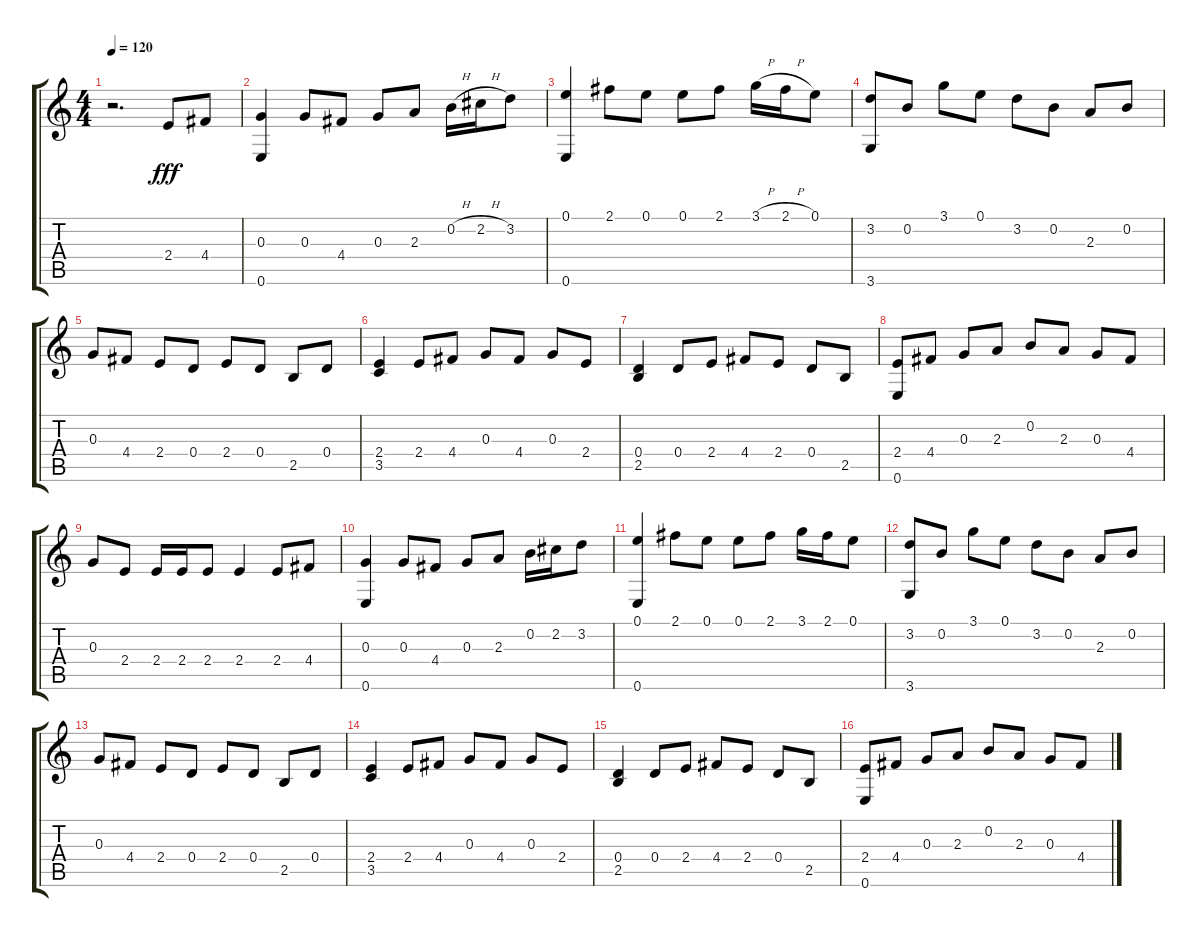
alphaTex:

\track "" {instrument acousticguitarsteel}
\staff {score tabs}
\tuning (E4 B3 G3 D3 A2 E2) {hide}
\ts (4 4)
\tempo 120
\clef g2
\ks c
r.2{d dy fff instrument acousticguitarsteel} 2.4.8 4.4.8 |
(0.3 0.6).4 0.3.8 4.4.8 0.3.8 2.3.8 0.2{h}.16 2.2{h}.16 3.2.8 |
(0.1 0.6).4 2.1.8 0.1.8 0.1.8 2.1.8 3.1{h}.16 2.1{h}.16 0.1.8 |
(3.2 3.6).8 0.2.8 3.1.8 0.1.8 3.2.8 0.2.8 2.3.8 0.2.8 |
0.3.8 4.4.8 2.4.8 0.4.8 2.4.8 0.4.8 2.5.8 0.4.8 |
(2.4 3.5).4 2.4.8 4.4.8 0.3.8 4.4.8 0.3.8 2.4.8 |
(0.4 2.5).4 0.4.8 2.4.8 4.4.8 2.4.8 0.4.8 2.5.8 |
(2.4 0.6).8 4.4.8 0.3.8 2.3.8 0.2.8 2.3.8 0.3.8 4.4.8 |
0.3.8 2.4.8 2.4.16 2.4.16 2.4.8 2.4.4 2.4.8 4.4.8 |
(0.3 0.6).4 0.3.8 4.4.8 0.3.8 2.3.8 0.2.16 2.2.16 3.2.8 |
(0.1 0.6).4 2.1.8 0.1.8 0.1.8 2.1.8 3.1.16 2.1.16 0.1.8 |
(3.2 3.6).8 0.2.8 3.1.8 0.1.8 3.2.8 0.2.8 2.3.8 0.2.8 |
0.3.8 4.4.8 2.4.8 0.4.8 2.4.8 0.4.8 2.5.8 0.4.8 |
(2.4 3.5).4 2.4.8 4.4.8 0.3.8 4.4.8 0.3.8 2.4.8 |
(0.4 2.5).4 0.4.8 2.4.8 4.4.8 2.4.8 0.4.8 2.5.8 |
(2.4 0.6).8 4.4.8 0.3.8 2.3.8 0.2.8 2.3.8 0.3.8 4.4.8
